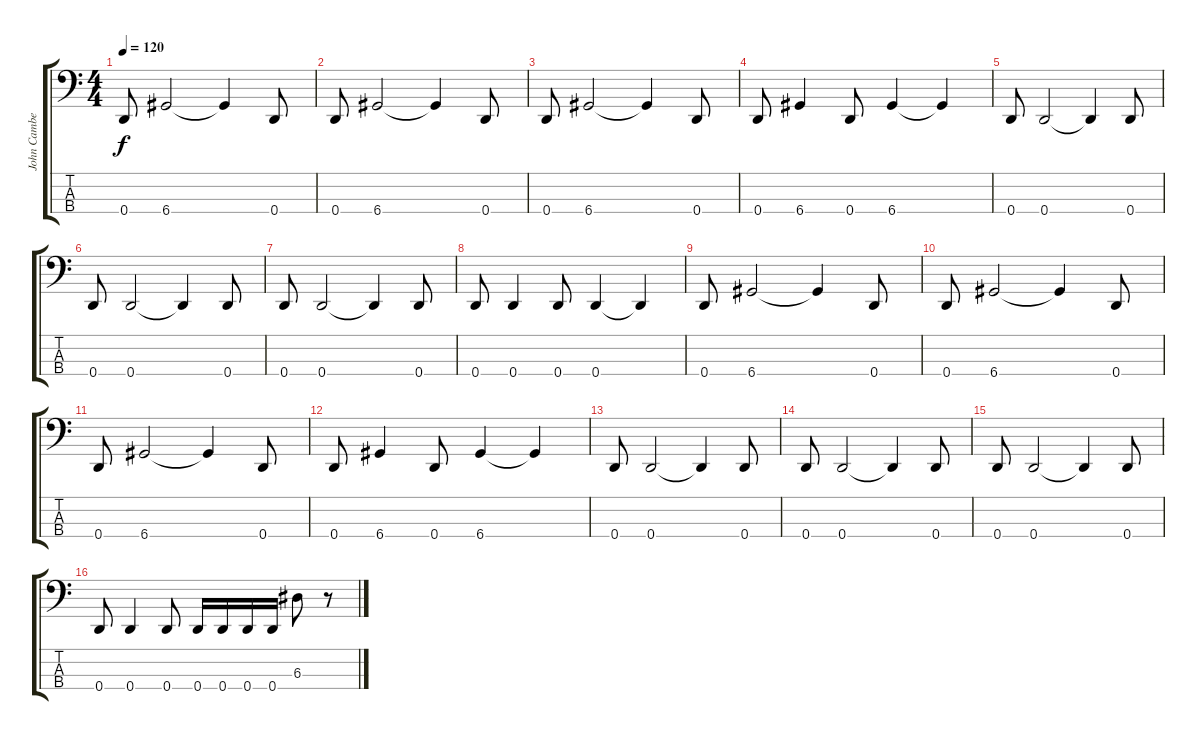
\track ("John Cambell" "John Cambe") {instrument electricbasspick}
\staff {score tabs}
\tuning (G2 D2 A1 D1) {hide}
\ts (4 4)
\tempo 120
\clef f4
\ks c
0.4.8{dy f} 6.4.2 6.4{t}.4 0.4.8 |
0.4.8 6.4.2 6.4{t}.4 0.4.8 |
0.4.8 6.4.2 6.4{t}.4 0.4.8 |
0.4.8 6.4.4 0.4.8 6.4.4 6.4{t}.4 |
0.4.8 0.4.2 0.4{t}.4 0.4.8 |
0.4.8 0.4.2 0.4{t}.4 0.4.8 |
0.4.8 0.4.2 0.4{t}.4 0.4.8 |
0.4.8 0.4.4 0.4.8 0.4.4 0.4{t}.4 |
0.4.8 6.4.2 6.4{t}.4 0.4.8 |
0.4.8 6.4.2 6.4{t}.4 0.4.8 |
0.4.8 6.4.2 6.4{t}.4 0.4.8 |
0.4.8 6.4.4 0.4.8 6.4.4 6.4{t}.4 |
0.4.8 0.4.2 0.4{t}.4 0.4.8 |
0.4.8 0.4.2 0.4{t}.4 0.4.8 |
0.4.8 0.4.2 0.4{t}.4 0.4.8 |
0.4.8 0.4.4 0.4.8 0.4.16 0.4.16 0.4.16 0.4.16 6.3.8 r.8
